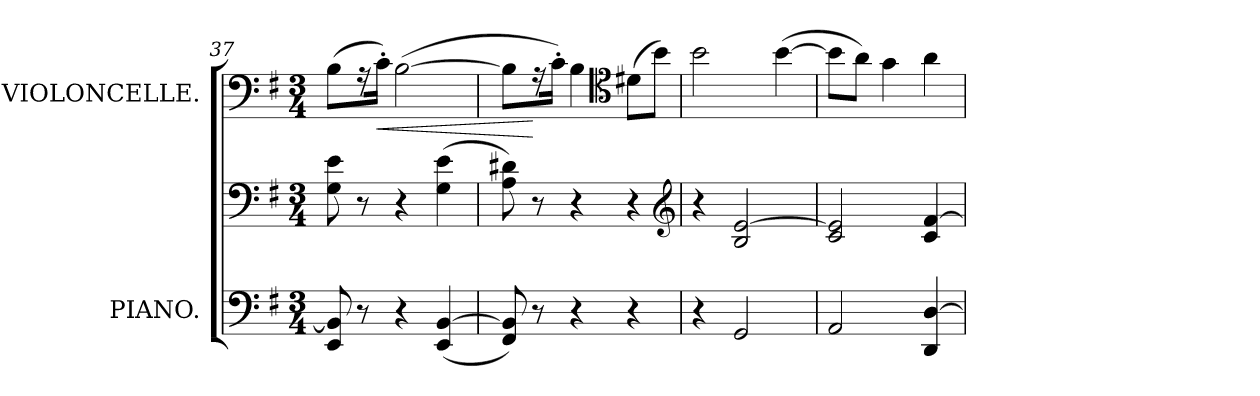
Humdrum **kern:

**kern	**kern	**kern	**dynam
*part2	*part2	*part1	*part1
*staff3	*staff2	*staff1	*staff1
*I"PIANO.	*	*I"VIOLONCELLE.	*
*	*	*I'vlc	*
*clefF4	*clefF4	*clefF4	*
*k[f#]	*k[f#]	*k[f#]	*
*M3/4	*M3/4	*M3/4	*
=37	=37	=37	=37
8EE/ 8BB]/	8G\ 8e\	(8B\L	.
8r	8r	16rA	.
!	!	!	!LO:HP:b
.	.	16c'\Jk)	<
4r	4r	([2B\	.
(4EE/ [4BB/	(4G\ 4e\	.	.
=38	=38	=38	=38
8FF#/ 8BB]/)	8A\ 8d#X\)	8B\L]	.
8r	8r	16rA	[
.	.	16c'\Jk)	.
4r	4r	4B\	.
*	*	*clefC4	*
4r	4r	(8d#X\L	.
.	.	8b\J)	.
*	*clefG2	*	*
=39	=39	=39	=39
4r	4r	2b\	.
2GG/	2B/ [2e/	.	.
.	.	([4b\	.
=40	=40	=40	=40
2AA/	2c/ 2e]/	8b\L]	.
.	.	8a\J)	.
.	.	4g\	.
4DD/ [4D/	4c/ [4f#/	4a\	.
=	=	=	=
*-	*-	*-	*-
